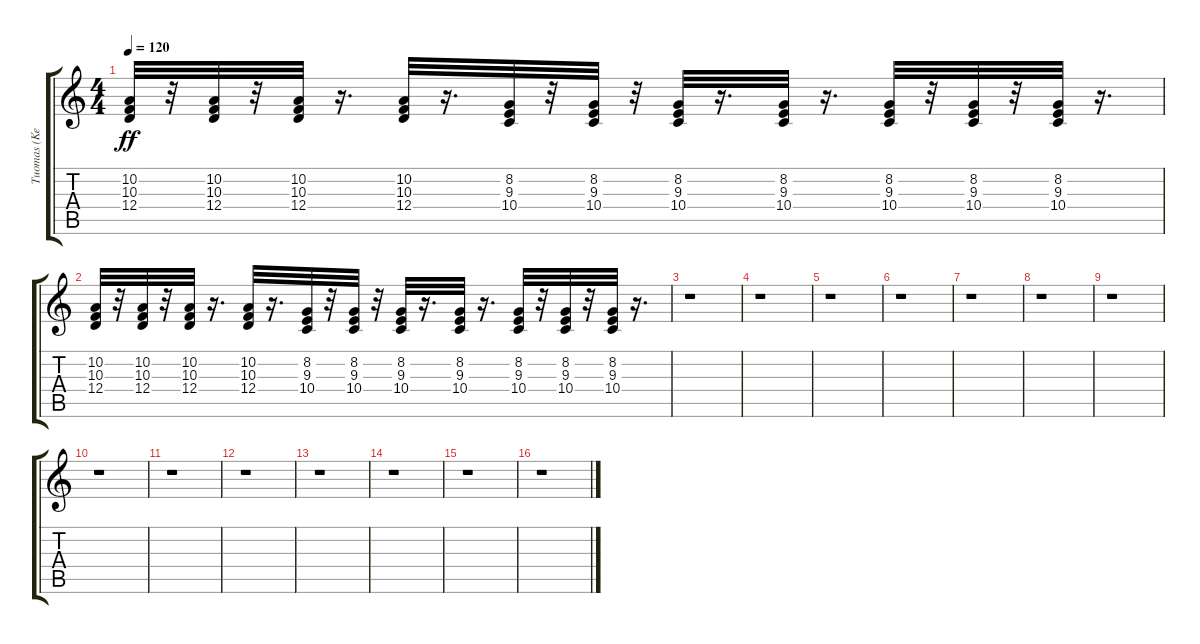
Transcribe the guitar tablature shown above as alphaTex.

\track ("Tuomas (Keyboards)" "Tuomas (Ke") {instrument stringensemble1}
\staff {score tabs}
\tuning (E4 B3 G3 D3 A2 E2) {hide}
\ts (4 4)
\tempo 120
\clef g2
\ks c
(10.2 10.3 12.4).32{dy ff} r.32 (10.2 10.3 12.4).32 r.32 (10.2 10.3 12.4).32 r.16{d} (10.2 10.3 12.4).32 r.16{d} (8.2 9.3 10.4).32 r.32 (8.2 9.3 10.4).32 r.32 (8.2 9.3 10.4).32 r.16{d} (8.2 9.3 10.4).32 r.16{d} (8.2 9.3 10.4).32 r.32 (8.2 9.3 10.4).32 r.32 (8.2 9.3 10.4).32 r.16{d} |
(10.2 10.3 12.4).32 r.32 (10.2 10.3 12.4).32 r.32 (10.2 10.3 12.4).32 r.16{d} (10.2 10.3 12.4).32 r.16{d} (8.2 9.3 10.4).32 r.32 (8.2 9.3 10.4).32 r.32 (8.2 9.3 10.4).32 r.16{d} (8.2 9.3 10.4).32 r.16{d} (8.2 9.3 10.4).32 r.32 (8.2 9.3 10.4).32 r.32 (8.2 9.3 10.4).32 r.16{d} |
r.1 |
r.1 |
r.1 |
r.1 |
r.1 |
r.1 |
r.1 |
r.1 |
r.1 |
r.1 |
r.1 |
r.1 |
r.1 |
r.1
